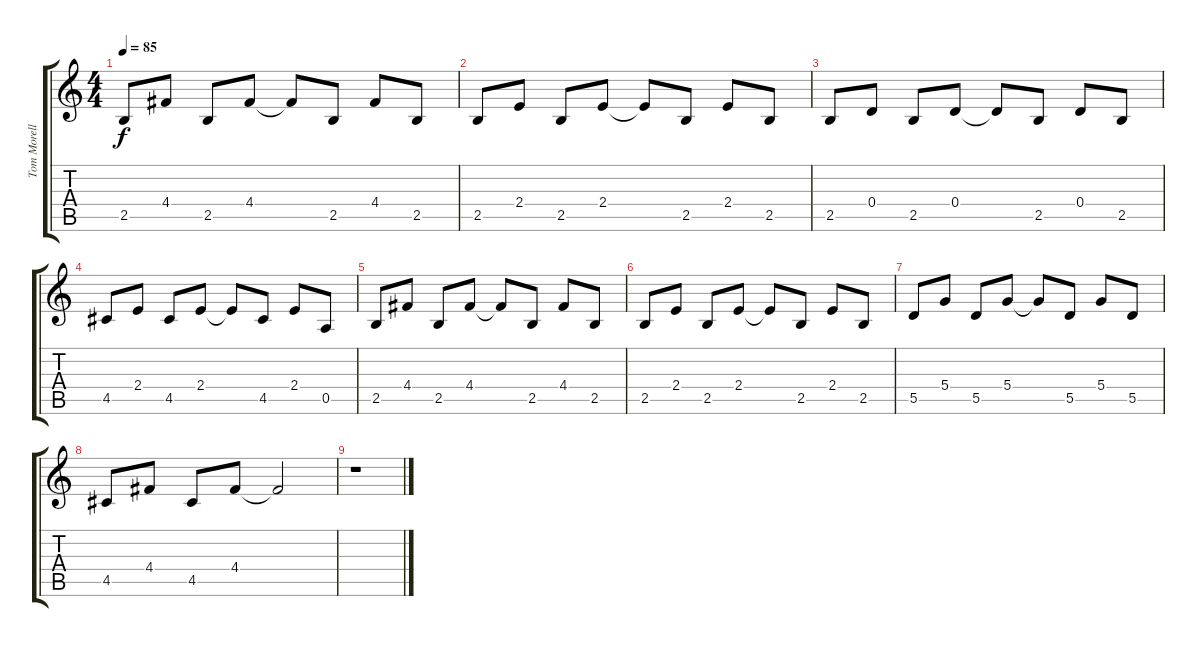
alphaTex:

\track ("Tom Morello" "Tom Morell") {instrument distortionguitar}
\staff {score tabs}
\tuning (E4 B3 G3 D3 A2 B1) {hide}
\ts (4 4)
\tempo 85
\clef g2
\ks c
2.5.8{dy f} 4.4.8 2.5.8 4.4.8 4.4{t}.8 2.5.8 4.4.8 2.5.8 |
2.5.8 2.4.8 2.5.8 2.4.8 2.4{t}.8 2.5.8 2.4.8 2.5.8 |
2.5.8 0.4.8 2.5.8 0.4.8 0.4{t}.8 2.5.8 0.4.8 2.5.8 |
4.5.8 2.4.8 4.5.8 2.4.8 2.4{t}.8 4.5.8 2.4.8 0.5.8 |
2.5.8 4.4.8 2.5.8 4.4.8 4.4{t}.8 2.5.8 4.4.8 2.5.8 |
2.5.8 2.4.8 2.5.8 2.4.8 2.4{t}.8 2.5.8 2.4.8 2.5.8 |
5.5.8 5.4.8 5.5.8 5.4.8 5.4{t}.8 5.5.8 5.4.8 5.5.8 |
4.5.8 4.4.8 4.5.8 4.4.8 4.4{t}.2 |
r.1
